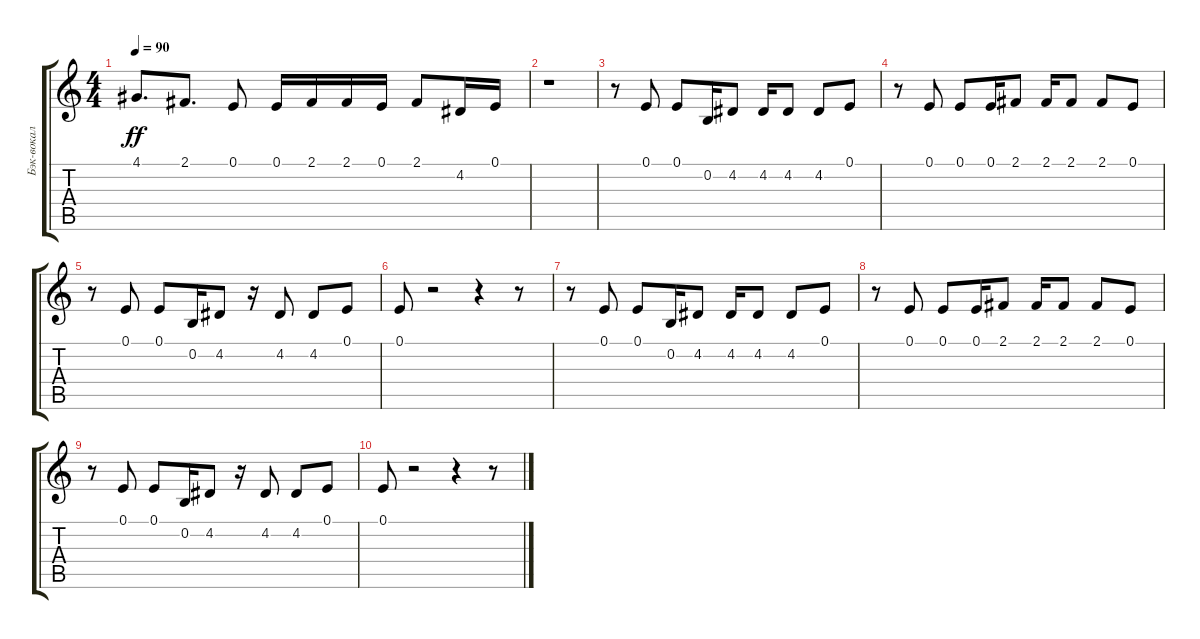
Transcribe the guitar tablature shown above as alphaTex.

\track ("Бэк-вокал" "Бэк-вокал") {instrument cello}
\staff {score tabs}
\tuning (E4 B3 G3 D3 A2 E2) {hide}
\ts (4 4)
\tempo 90
\clef g2
\ks c
4.1.8{d dy ff} 2.1.8{d} 0.1.8 0.1.16 2.1.16 2.1.16 0.1.16 2.1.8 4.2.16 0.1.16 |
r.1 |
r.8 0.1.8 0.1.8 0.2.16 4.2.8 4.2.16 4.2.8 4.2.8 0.1.8 |
r.8 0.1.8 0.1.8 0.1.16 2.1.8 2.1.16 2.1.8 2.1.8 0.1.8 |
r.8 0.1.8 0.1.8 0.2.16 4.2.8 r.16 4.2.8 4.2.8 0.1.8 |
0.1.8 r.2 r.4 r.8 |
r.8 0.1.8 0.1.8 0.2.16 4.2.8 4.2.16 4.2.8 4.2.8 0.1.8 |
r.8 0.1.8 0.1.8 0.1.16 2.1.8 2.1.16 2.1.8 2.1.8 0.1.8 |
r.8 0.1.8 0.1.8 0.2.16 4.2.8 r.16 4.2.8 4.2.8 0.1.8 |
0.1.8 r.2 r.4 r.8
